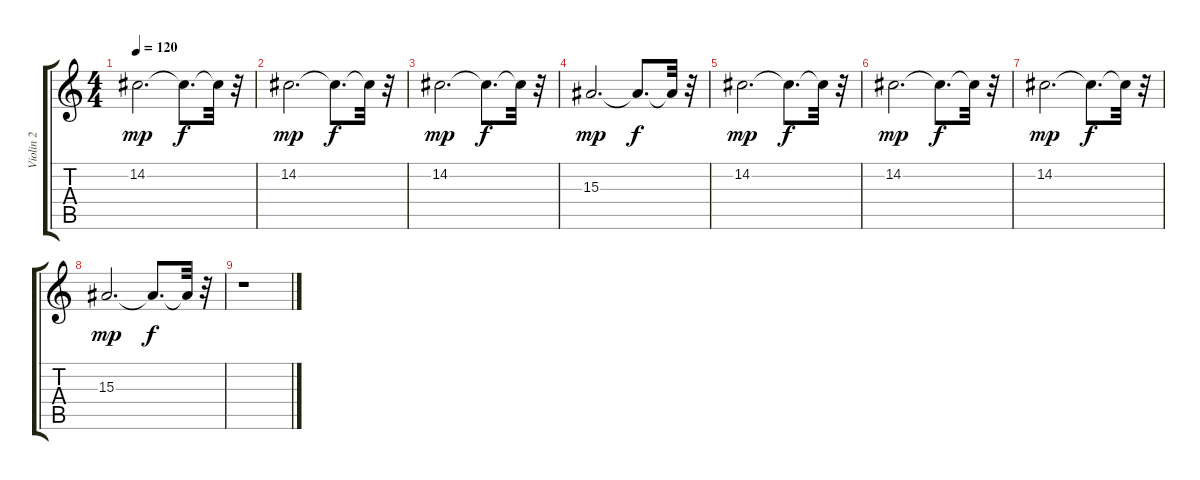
\track ("Violin 2" "Violin 2") {instrument stringensemble1}
\staff {score tabs}
\tuning (E4 B3 G3 D3 A2 E2) {hide}
\ts (4 4)
\tempo 120
\clef g2
\ks c
14.2.2{d dy mp volume 12} 14.2{t}.8{d dy f} 14.2{t}.32 r.32 |
14.2.2{d dy mp volume 12} 14.2{t}.8{d dy f} 14.2{t}.32 r.32 |
14.2.2{d dy mp volume 12} 14.2{t}.8{d dy f} 14.2{t}.32 r.32 |
15.3.2{d dy mp volume 12} 15.3{t}.8{d dy f} 15.3{t}.32 r.32 |
14.2.2{d dy mp volume 12} 14.2{t}.8{d dy f} 14.2{t}.32 r.32 |
14.2.2{d dy mp volume 12} 14.2{t}.8{d dy f} 14.2{t}.32 r.32 |
14.2.2{d dy mp volume 12} 14.2{t}.8{d dy f} 14.2{t}.32 r.32 |
15.3.2{d dy mp volume 12} 15.3{t}.8{d dy f} 15.3{t}.32 r.32 |
r.1
